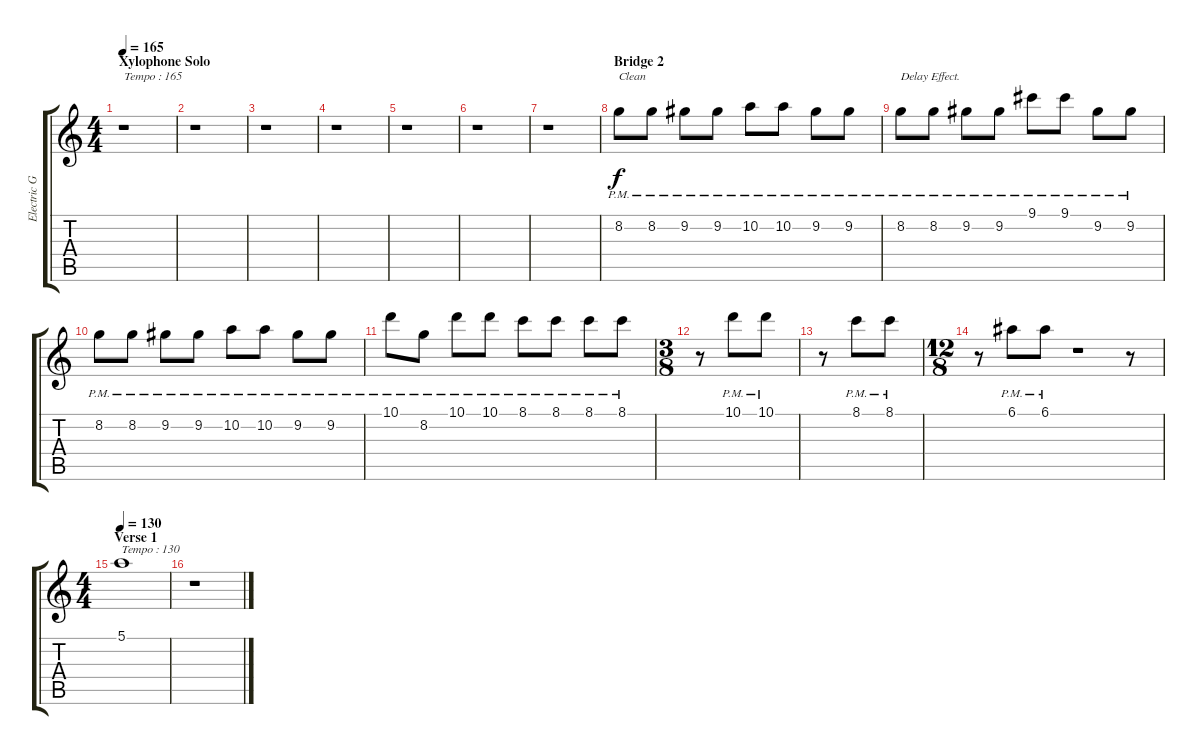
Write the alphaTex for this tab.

\track ("Electric Guitar One" "Electric G") {instrument electricguitarjazz}
\staff {score tabs}
\tuning (E4 B3 G3 D3 A2 E2) {hide}
\ts (4 4)
\section ("" "Xylophone Solo")
\tempo 165
\clef g2
\ks c
r.1{txt "Tempo : 165" dy f} |
r.1 |
r.1 |
r.1 |
r.1 |
r.1 |
r.1 |
\section ("" "Bridge 2")
8.2{pm}.8{txt "Clean" volume 14 instrument electricguitarclean} 8.2{pm}.8 9.2{pm}.8 9.2{pm}.8 10.2{pm}.8 10.2{pm}.8 9.2{pm}.8 9.2{pm}.8 |
8.2{pm}.8{txt "Delay Effect."} 8.2{pm}.8 9.2{pm}.8 9.2{pm}.8 9.1{pm}.8 9.1{pm}.8 9.2{pm}.8 9.2{pm}.8 |
8.2{pm}.8 8.2{pm}.8 9.2{pm}.8 9.2{pm}.8 10.2{pm}.8 10.2{pm}.8 9.2{pm}.8 9.2{pm}.8 |
10.1{pm}.8 8.2{pm}.8 10.1{pm}.8 10.1{pm}.8 8.1{pm}.8 8.1{pm}.8 8.1{pm}.8 8.1{pm}.8 |
\ts (3 8)
r.8 10.1{pm}.8 10.1{pm}.8 |
r.8 8.1{pm}.8 8.1{pm}.8 |
\ts (12 8)
r.8 6.1{pm}.8 6.1{pm}.8 r.1 r.8 |
\ts (4 4)
\section ("" "Verse 1")
\tempo 130
5.1.1{txt "Tempo : 130"} |
r.1
